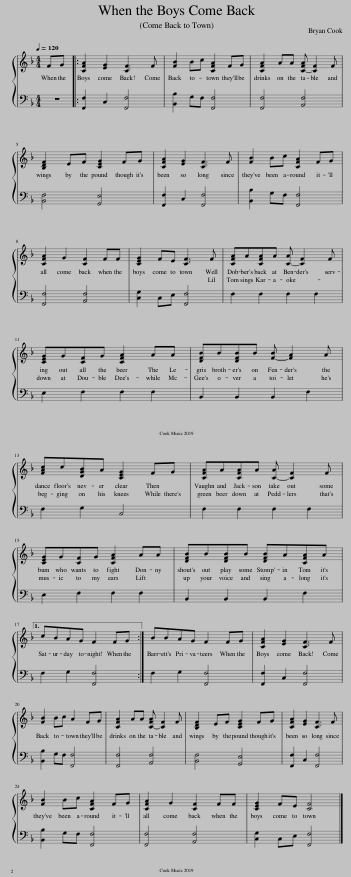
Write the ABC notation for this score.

X:1
%%score { 1 | 2 }
L:1/8
Q:1/4=120
M:4/4
I:linebreak $
K:F
V:1 treble
V:2 bass
V:1
 FG |: [CFA]2 [EG]2 [CF]3 F | [FB]2 Bc [CFA]2 FG | [CFA]2 AA [C-FA] [CF]2 F |$ [B,DF]2 EF [CEG]2 FG | %5
 [CFA]2 [EG]2 [CF]3 F | [FB]2 Bc [CFA]2 FG |$ [CFA]2 G2 [CF]2 FF | [CEG]2 FE [CF]3 F | [CFA]A[CFA]A [C-A] [CF]2 F |$ %10
 [CEG]G[CF]G [CFA]2 AA | [DFB]B[DFB]B [F-B] [FA]2 A |$ [FAc]c[DGB]A [CEG]2 FG | [CFA]A[CFA]A [C-A] [CF]2 F |$ [CEG]G[CF]G [CFA]2 AA | %15
 [DFB]B[DFB]B [DFB]A[CFA]A |1$ cBAG F2 FG :| BBAG F2 FG | [CFA]2 [EG]2 [CF]3 F |$ [FB]2 Bc A2 FG | %20
 [CFA]2 AA [C-FA] [CF]2 F | [B,DF]2 EF [CEG]2 FG | [CFA]2 [EG]2 [CF]3 F |$ [FB]2 Bc [CFA]2 FG | [CFA]2 G2 [CF]2 FF | %25
 [CEG]2 FE [CF]4 |] %26
V:2
 z2 |: [F,,F,]2 C,2 [F,,F,]4 | [B,,B,]2 G,F, [F,,F,]4 | [F,,F,]4 [A,,F,]4 |$ [B,,F,]4 [G,,E,]4 | %5
 [F,,F,]2 C,2 [F,,F,]4 | [B,,B,]2 G,F, [F,,F,]4 |$ [F,,F,]4 [A,,F,]4 | [C,G,]2 C,E, [F,,F,]4 | F,2 F,2 F,2 F,2 |$ %10
 E,2 F,2 F,2 F,2 | B,,2 B,,2 B,,2 F,2 |$ F,2 G,2 C,4 | F,2 F,2 F,2 F,2 |$ E,2 F,2 F,2 F,2 | %15
 B,,2 B,,2 B,,2 F,2 |1$ F,2 G,2 [F,,F,]4 :| F,2 G,2 [F,,F,]4 | [F,,F,]2 C,2 [F,,F,]4 |$ [B,,B,]2 G,F, [F,,F,]4 | %20
 [F,,F,]4 [A,,F,]4 | [B,,F,]4 [G,,E,]4 | [F,,F,]2 C,2 [F,,F,]4 |$ [B,,B,]2 G,F, [F,,F,]4 | [F,,F,]4 [A,,F,]4 | %25
 [C,G,]2 C,E, [F,,F,]4 |] %26
